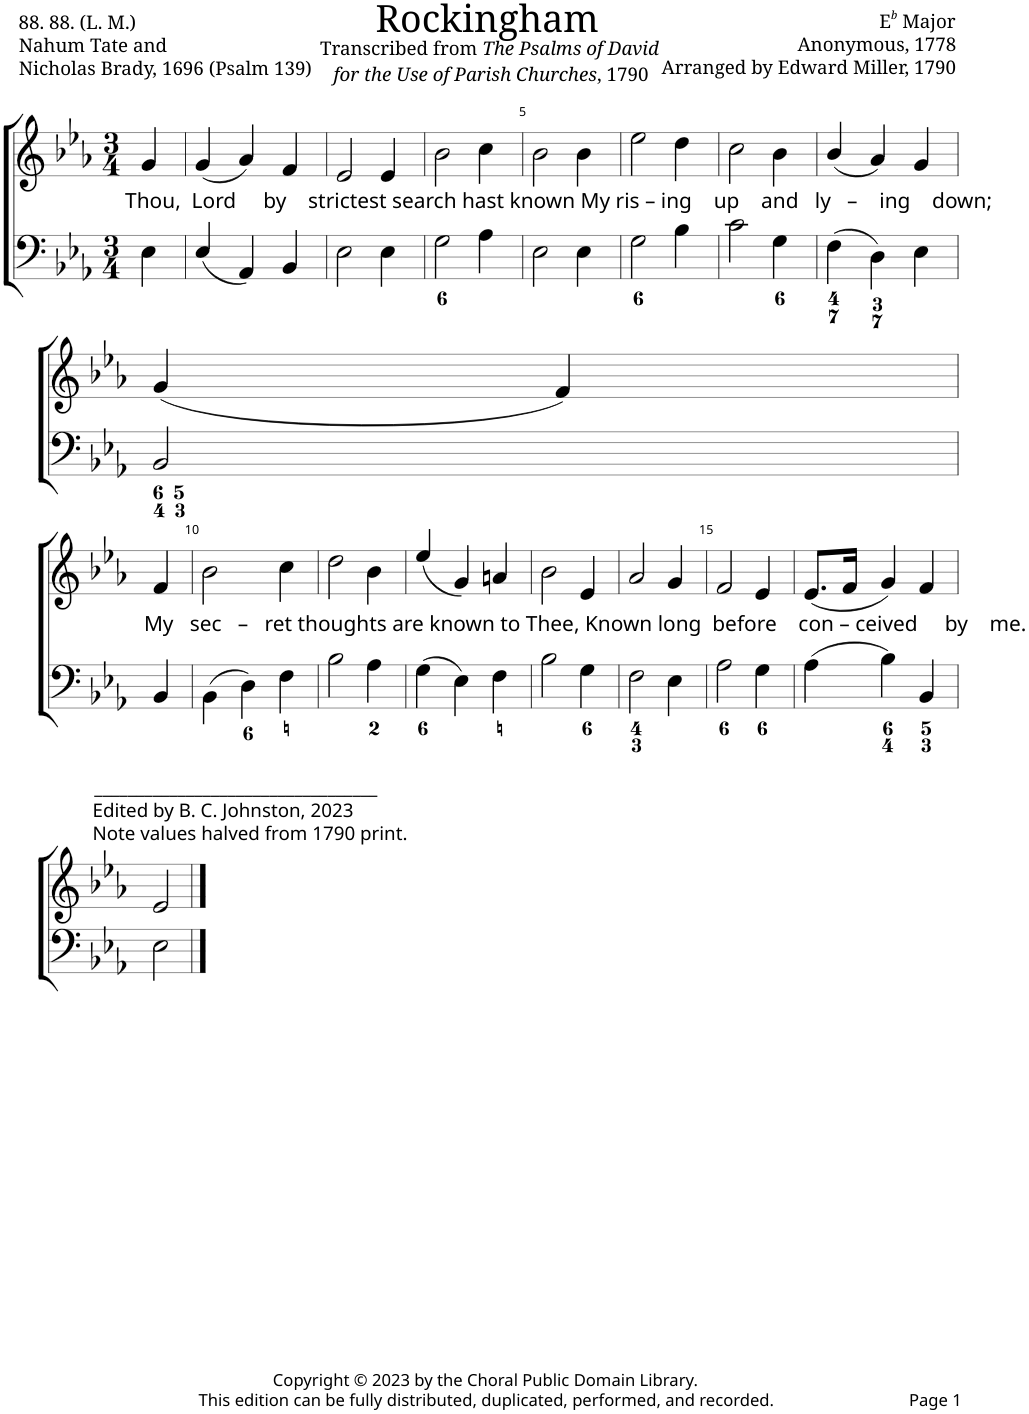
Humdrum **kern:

**kern	**kern
*part2	*part1
*staff2	*staff1
*I"Bass	*I"Voice
*clefF4	*clefG2
*k[b-e-a-]	*k[b-e-a-]
*M3/4	*M3/4
=1	=1
!	!LO:TX:b:t=Thou,  Lord     by    strictest search hast known My ris – ing    up    and   ly   –    ing    down;
4E-\	4g/
=2	=2
(4E-/	(4g/
4AA-/)	4a-/)
4BB-/	4f/
=3	=3
2E-\	2e-/
4E-\	4e-/
=4	=4
2G\	2b-\
4A-\	4cc\
=5	=5
2E-\	2b-\
4E-\	4b-\
=6	=6
2G\	2ee-\
4B-\	4dd\
=7	=7
2c\	2cc\
4G\	4b-\
=8	=8
(4F\	(4b-/
4D\)	4a-/)
4E-\	4g/
!!LO:LB:g=z
=9	=9
2BB-/	(4g/
.	4f/)
!!LO:LB:g=z
=9	=9
!	!LO:TX:b:t=My   sec   –   ret thoughts are known to Thee, Known long  before    con – ceived     by    me.
!LO:TX:b:t=__________________________________	!
!LO:TX:b:t=Edited by B. C. Johnston, 2023	!
!LO:TX:b:t=Note values halved from 1790 print.	!
4BB-/	4f/
=10	=10
(4BB-\	2b-\
4D\)	.
4F\	4cc\
=11	=11
2B-\	2dd\
4A-\	4b-\
=12	=12
(4G\	(4ee-/
4E-\)	4g/)
4F\	4an/
=13	=13
2B-\	2b-\
4G\	4e-/
=14	=14
2F\	2a-/
4E-\	4g/
=15	=15
2A-\	2f/
4G\	4e-/
=16	=16
(4A-\	(8.e-/L
.	16f/Jk
4B-\)	4g/)
4BB-/	4f/
!!LO:LB:g=z
=17	=17
2E-\	2e-/
==	==
*-	*-
